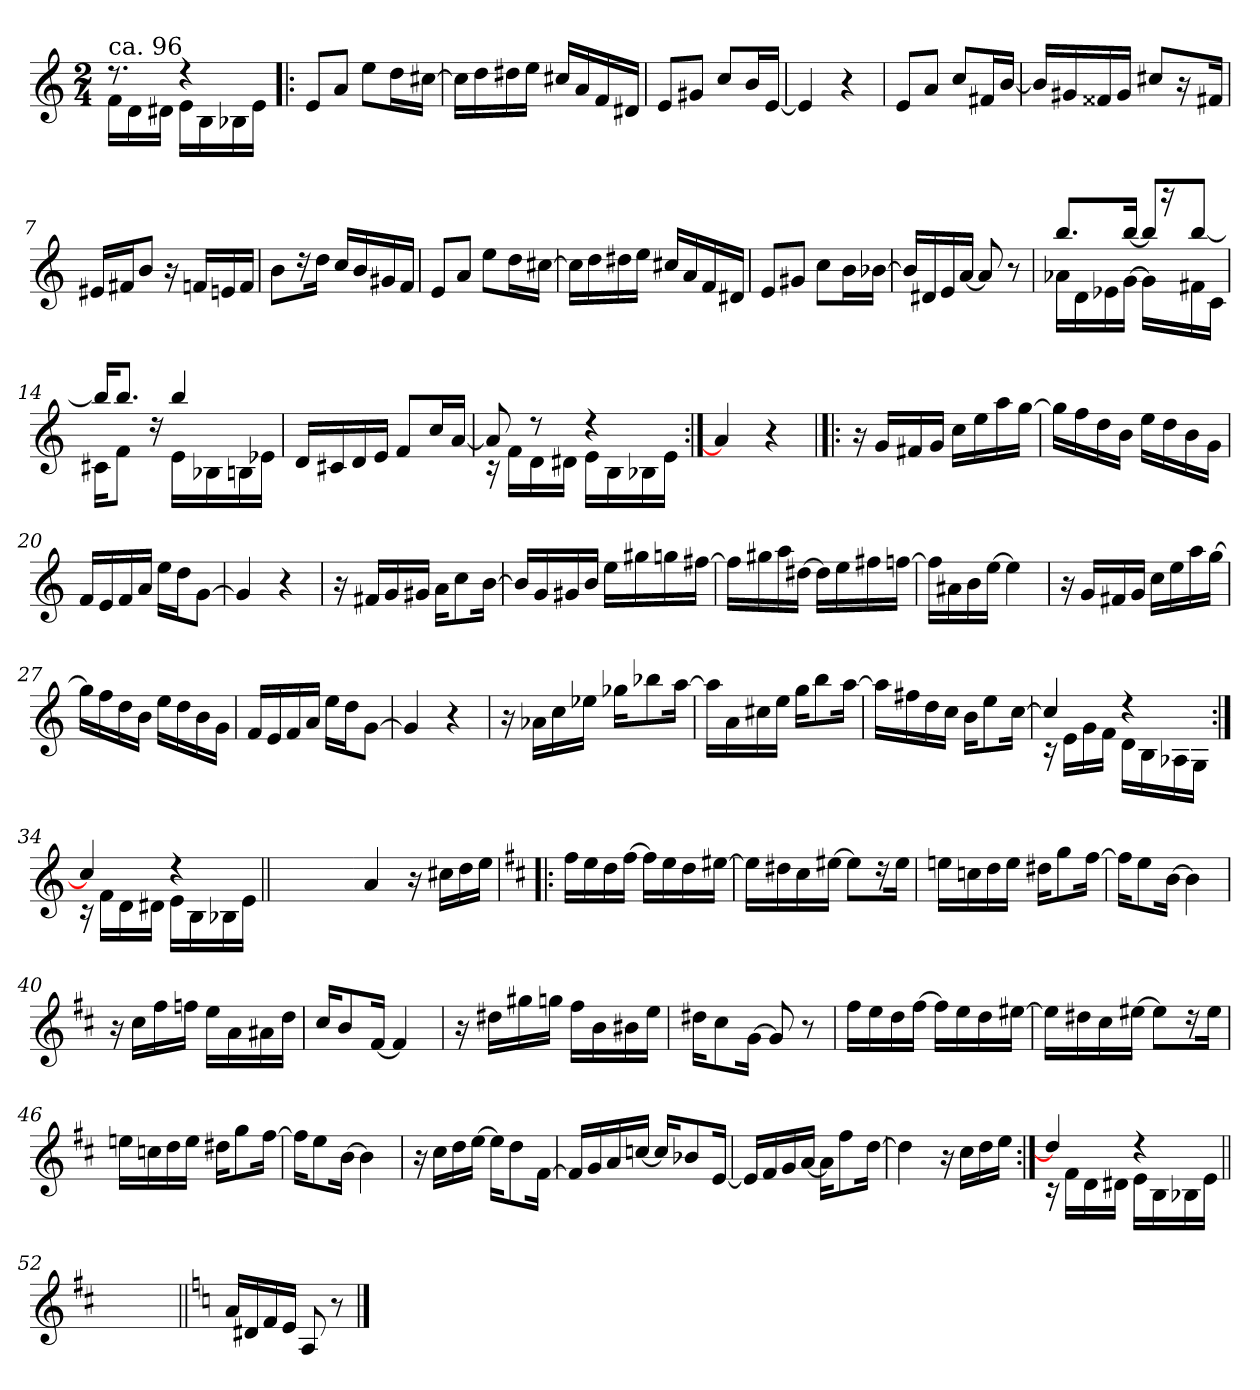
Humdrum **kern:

**kern
*part1
*staff1
*clefG2
*k[]
*a:
*M2/4
=
*^
!LO:TX:a:t=ca. 96	!
8.rdd	16f\LL
.	16d\
.	16d#X\JJ
4rdd	16e\LL
.	16B\
.	16B-X\
.	16e\JJ
*v	*v
=1!|:
8e/L
8a/J
8ee\L
16dd\L
[16cc#X\JJ
=2
16cc#\LL]
16dd\
16dd#X\
16ee\JJ
16cc#X/LL
16a/
16f/
16d#X/JJ
=3
8e/L
8g#X/J
8cc/L
16b/L
[16e/JJ
!!LO:LB:g=z
=4
4e/]
4r
=5
8e/L
8a/J
8cc/L
16f#X/L
[16b/JJ
=6
16b/LL]
16g#X/
16f##X/
16g#/JJ
8cc#X/L
16r
16f#X/Jk
=7
16e#X/LL
16f#X/J
8b/J
16r
16fn/LL
16en/
16f/JJ
!!LO:LB:g=z
=8
8b\L
16r
16dd\Jk
16cc/LL
16b/
16g#X/
16f/JJ
=9
8e/L
8a/J
8ee\L
16dd\L
[16cc#X\JJ
=10
16cc#\LL]
16dd\
16dd#X\
16ee\JJ
16cc#X/LL
16a/
16f/
16d#X/JJ
=11
8e/L
8g#X/J
8cc\L
16b\L
[16b-X\JJ
!!LO:LB:g=z
=12
16b-/LL]
16d#X/
16e/
[16a/JJ
8a/]
8r
=13
*^
16a-X\LL	8.bb!/L
16d\	.
16e-X\	.
[<16g\JJ	[>16bb!/Jk
16g\KL]	8bb!/L]
16r	.
16f#X\L	[>8bb!/J
16c\JJ	.
=14	=14
16c#X\KL	16bb!/KL]
8f\J	8.bb!/J
16rdd	.
16e\LL	4bb!/
16B-X\	.
16Bn\	.
16e-X\JJ	.
*v	*v
=15
16d/LL
16c#X/
16d/
16e/JJ
8f/L
16cc/L
[16a/JJ
!!LO:LB:g=z
=16
*^
8a/]	16rB
.	16f\LL
8rdd	16d\
.	16d#X\JJ
4rdd	16e\LL
.	16B\
.	16B-X\
.	16e\JJ
*v	*v
=17:|!
4a/]
4r
=18!|:
*k[]
*C:
16r
16g/LL
16f#X/
16g/JJ
16cc\LL
16ee\
16aa\
[16gg\JJ
=19
16gg\LL]
16ff\
16dd\
16b\JJ
16ee\LL
16dd\
16b\
16g\JJ
!!LO:LB:g=z
=20
16f/LL
16e/
16f/
16a/JJ
16ee\LL
16dd\J
[8g\J
=21
4g/]
4r
=22
16r
16f#X/LL
16g/
16g#X/JJ
16a\KL
8cc\
[16b\Jk
=23
16b/LL]
16g/
16g#X/
16b/JJ
16ee\LL
16gg#X\
16ggn\
[16ff#X\JJ
!!LO:LB:g=z
=24
16ff#\LL]
16gg#X\
16aa\
[16dd#X\JJ
16dd#\LL]
16ee\
16ff#X\
[16ffn\JJ
=25
16ff\LL]
16a#X\
16b\
[16ee\JJ
4ee\]
=26
16r
16g/LL
16f#X/
16g/JJ
16cc\LL
16ee\
16aa\
[16gg\JJ
=27
16gg\LL]
16ff\
16dd\
16b\JJ
16ee\LL
16dd\
16b\
16g\JJ
!!LO:LB:g=z
=28
16f/LL
16e/
16f/
16a/JJ
16ee\LL
16dd\J
[8g\J
=29
4g/]
4r
=30
16r
16a-X\LL
16cc\
16ee-X\JJ
16gg-X\KL
8bb-X\
[16aa\Jk
=31
16aa\LL]
16a\
16cc#X\
16ee\JJ
16gg\KL
8bb\
[16aa\Jk
!!LO:LB:g=z
=32
16aa\LL]
16ff#X\
16dd\
16cc\JJ
16b\KL
8ee\
[16cc\Jk
=33
*^
4cc/]	16rB
.	16e\LL
.	16g\
.	16f\JJ
4rdd	16d\LL
.	16B\
.	16A-X\
.	16G\JJ
=34:|!	=34:|!
4cc/]	16rB
.	16f\LL
.	16d\
.	16d#X\JJ
4rdd	16e\LL
.	16B\
.	16B-X\
.	16e\JJ
*v	*v
=34X1||
*stria0
2ryy
!!LO:PB:g=z
=35-
*stria5
*k[]
*a:
4a/
16r
16cc#X\LL
16dd\
16ee\JJ
=36!|:
*k[f#c#]
*D:
16ff#\LL
16ee\
16dd\
[16ff#\JJ
16ff#\LL]
16ee\
16dd\
[16ee#X\JJ
=37
16ee#\LL]
16dd#X\
16cc#\
[16ee#X\JJ
8ee#\L]
16r
16ee#\Jk
=38
16een\LL
16ccn\
16dd\
16ee\JJ
16dd#X\KL
8gg\
[16ff#\Jk
!!LO:LB:g=z
=39
16ff#\KL]
8ee\
[16b\Jk
4b\]
=40
16r
16cc#\LL
16ff#\
16ffn\JJ
16ee\LL
16a\
16a#X\
16dd\JJ
=41
16cc#/KL
8b/
[16f#/Jk
4f#/]
=42
16r
16dd#X\LL
16gg#X\
16ggn\JJ
16ff#\LL
16b\
16b#X\
16ee\JJ
!!LO:LB:g=z
=43
16dd#X\KL
8cc#\
[16g\Jk
8g/]
8r
=44
16ff#\LL
16ee\
16dd\
[16ff#\JJ
16ff#\LL]
16ee\
16dd\
[16ee#X\JJ
=45
16ee#\LL]
16dd#X\
16cc#\
[16ee#X\JJ
8ee#\L]
16r
16ee#\Jk
=46
16een\LL
16ccn\
16dd\
16ee\JJ
16dd#X\KL
8gg\
[16ff#\Jk
!!LO:LB:g=z
=47
16ff#\KL]
8ee\
[16b\Jk
4b\]
=48
16r
16cc#\LL
16dd\
[16ee\JJ
16ee\KL]
8dd\
[16f#\Jk
=49
16f#/LL]
16g/
16a/
[16ccn/JJ
16cc/KL]
8b-X/
[16e/Jk
=50
16e/LL]
16f#/
16g/
[16a/JJ
16a\KL]
8ff#\
[16dd\Jk
!!LO:LB:g=z
=51
4dd\]
16r
16cc#\LL
16dd\
16ee\JJ
=52:|!
*^
4dd/]	16rB
.	16f#\LL
.	16d\
.	16d#X\JJ
4rdd	16e\LL
.	16B\
.	16B-X\
.	16e\JJ
*v	*v
=52X2||
*stria0
2ryy
=53||
*stria5
*k[]
*a:
(<16a/LL
16d#X/
16f/
16e/JJ
8A/
8r
==
*-
